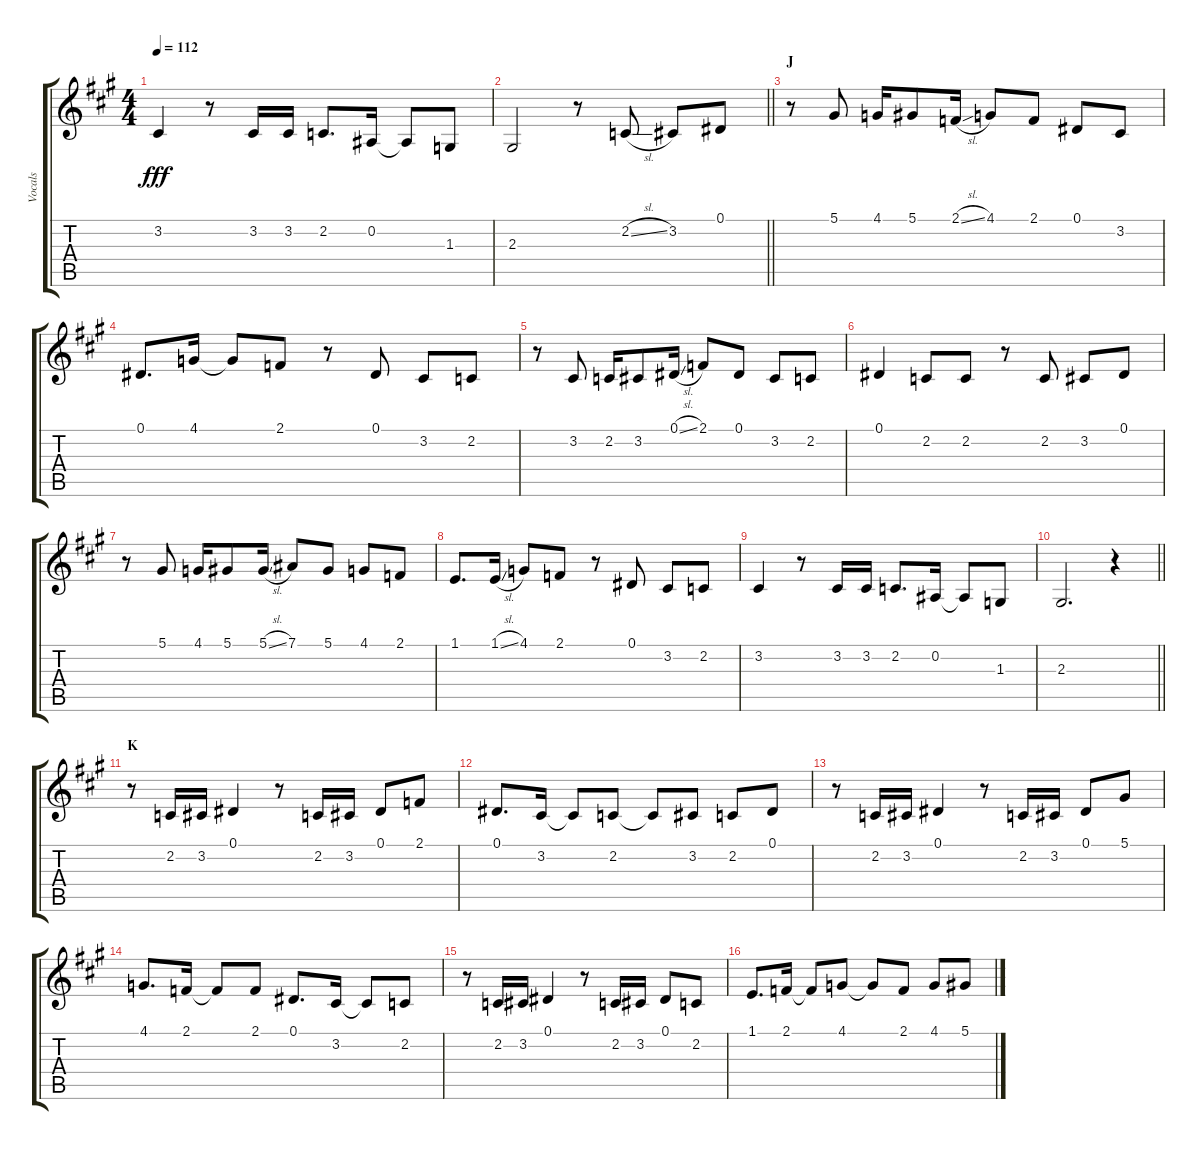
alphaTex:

\track ("Vocals" "Vocals") {instrument voiceoohs}
\staff {score tabs}
\tuning (Eb4 Bb3 Gb3 Db3 Ab2 Eb2) {hide}
\ts (4 4)
\tempo 112
\clef g2
\ks a
3.2.4{dy fff} r.8 3.2.16 3.2.16 2.2.8{d} 0.2.16 0.2{t}.8 1.3.8 |
\barLineRight lightlight
2.3.2 r.8 2.2{sl}.8 3.2.8 0.1.8 |
\section ("" "J")
r.8 5.1.8 4.1.16 5.1.8 2.1{sl}.16 4.1.8 2.1.8 0.1.8 3.2.8 |
0.1.8{d} 4.1.16 4.1{t}.8 2.1.8 r.8 0.1.8 3.2.8 2.2.8 |
r.8 3.2.8 2.2.16 3.2.8 0.1{sl}.16 2.1.8 0.1.8 3.2.8 2.2.8 |
0.1.4 2.2.8 2.2.8 r.8 2.2.8 3.2.8 0.1.8 |
r.8 5.1.8 4.1.16 5.1.8 5.1{sl}.16 7.1.8 5.1.8 4.1.8 2.1.8 |
1.1.8{d} 1.1{sl}.16 4.1.8 2.1.8 r.8 0.1.8 3.2.8 2.2.8 |
3.2.4 r.8 3.2.16 3.2.16 2.2.8{d} 0.2.16 0.2{t}.8 1.3.8 |
\barLineRight lightlight
2.3.2{d} r.4 |
\section ("" "K")
r.8 2.2.16 3.2.16 0.1.4 r.8 2.2.16 3.2.16 0.1.8 2.1.8 |
0.1.8{d} 3.2.16 3.2{t}.8 2.2.8 2.2{t}.8 3.2.8 2.2.8 0.1.8 |
r.8 2.2.16 3.2.16 0.1.4 r.8 2.2.16 3.2.16 0.1.8 5.1.8 |
4.1.8{d} 2.1.16 2.1{t}.8 2.1.8 0.1.8{d} 3.2.16 3.2{t}.8 2.2.8 |
r.8 2.2.16 3.2.16 0.1.4 r.8 2.2.16 3.2.16 0.1.8 2.2.8 |
1.1.8{d} 2.1.16 2.1{t}.8 4.1.8 4.1{t}.8 2.1.8 4.1.8 5.1.8
